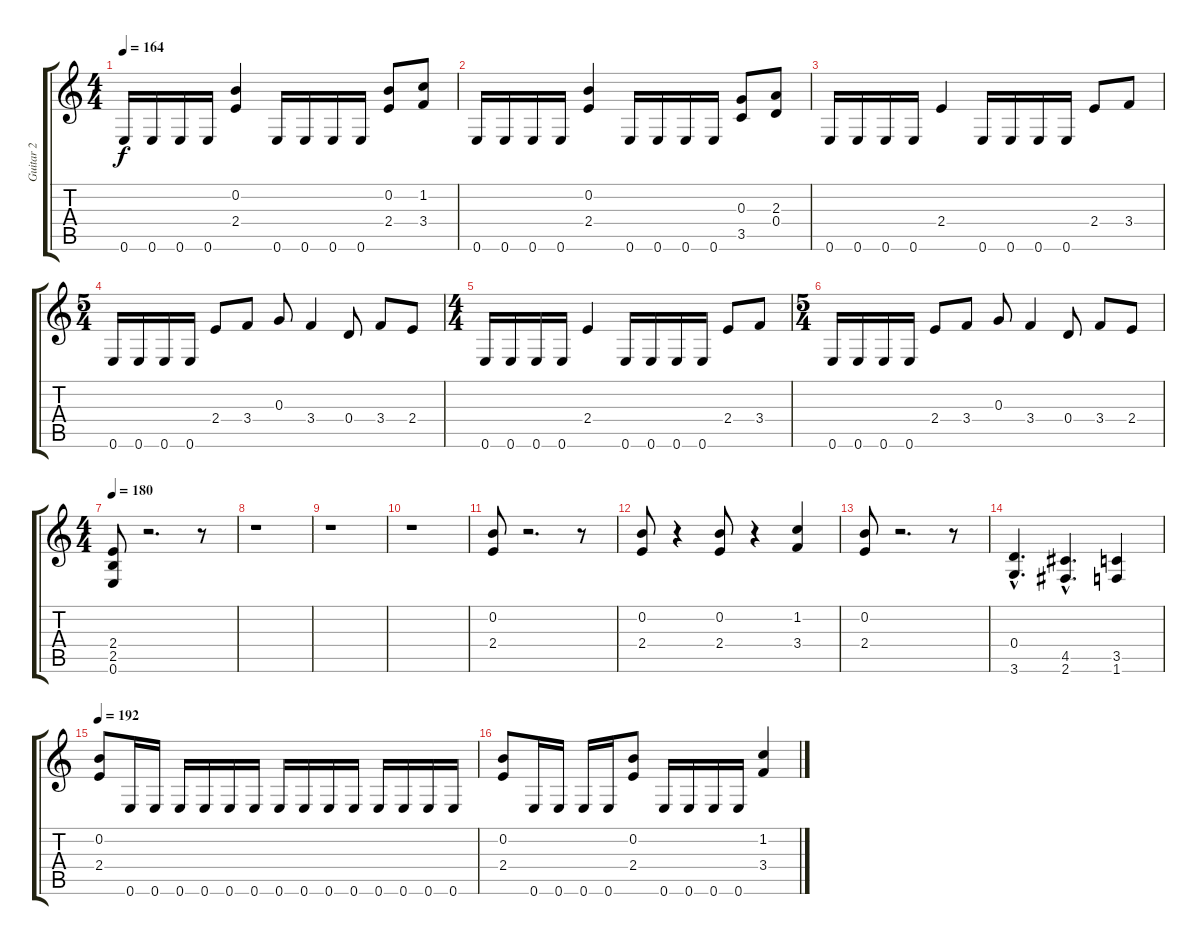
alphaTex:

\track ("Guitar 2 " "Guitar 2 ") {instrument distortionguitar}
\staff {score tabs}
\tuning (E4 B3 G3 D3 A2 E2) {hide}
\ts (4 4)
\tempo 164
\clef g2
\ks c
0.6.16{dy f} 0.6.16 0.6.16 0.6.16 (0.2 2.4).4 0.6.16 0.6.16 0.6.16 0.6.16 (0.2 2.4).8 (1.2 3.4).8 |
0.6.16 0.6.16 0.6.16 0.6.16 (0.2 2.4).4 0.6.16 0.6.16 0.6.16 0.6.16 (0.3 3.5).8 (2.3 0.4).8 |
0.6.16 0.6.16 0.6.16 0.6.16 2.4.4 0.6.16 0.6.16 0.6.16 0.6.16 2.4.8 3.4.8 |
\ts (5 4)
0.6.16 0.6.16 0.6.16 0.6.16 2.4.8 3.4.8 0.3.8 3.4.4 0.4.8 3.4.8 2.4.8 |
\ts (4 4)
0.6.16 0.6.16 0.6.16 0.6.16 2.4.4 0.6.16 0.6.16 0.6.16 0.6.16 2.4.8 3.4.8 |
\ts (5 4)
0.6.16 0.6.16 0.6.16 0.6.16 2.4.8 3.4.8 0.3.8 3.4.4 0.4.8 3.4.8 2.4.8 |
\ts (4 4)
\tempo 180
(2.4 2.5 0.6).8 r.2{d} r.8 |
r.1 |
r.1 |
r.1 |
(0.2 2.4).8 r.2{d} r.8 |
(0.2 2.4).8 r.4 (0.2 2.4).8 r.4 (1.2 3.4).4 |
(0.2 2.4).8 r.2{d} r.8 |
(0.4{hac} 3.6{hac}).4{d} (4.5{hac} 2.6{hac}).4{d} (3.5 1.6).4 |
\tempo 192
(0.2 2.4).8 0.6.16 0.6.16 0.6.16 0.6.16 0.6.16 0.6.16 0.6.16 0.6.16 0.6.16 0.6.16 0.6.16 0.6.16 0.6.16 0.6.16 |
(0.2 2.4).8 0.6.16 0.6.16 0.6.16 0.6.16 (0.2 2.4).8 0.6.16 0.6.16 0.6.16 0.6.16 (1.2 3.4).4
